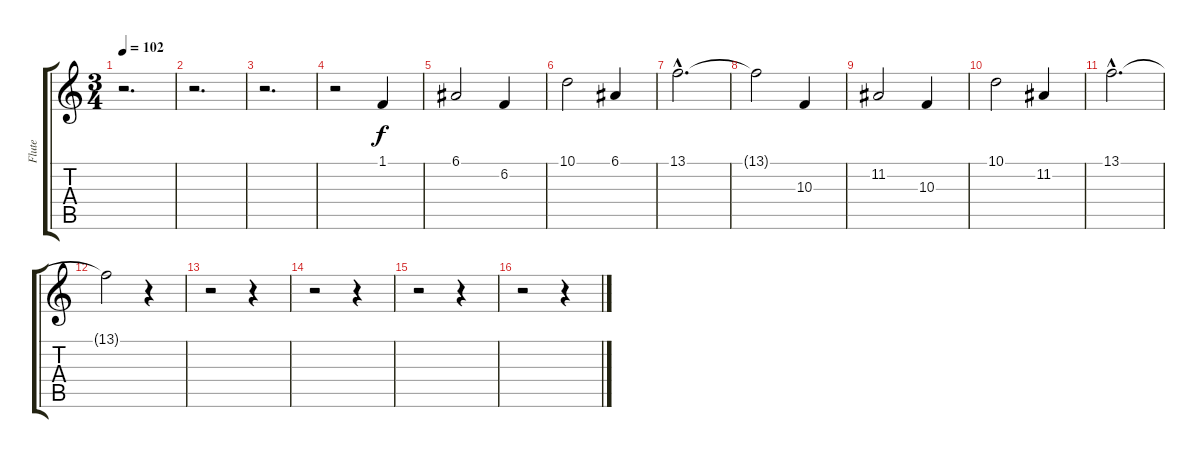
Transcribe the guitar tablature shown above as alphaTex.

\track ("Flute" "Flute") {instrument flute}
\staff {score tabs}
\tuning (E4 B3 G3 D3 A2 E2) {hide}
\ts (3 4)
\tempo 102
\clef g2
\ks c
r.2{d dy f} |
r.2{d} |
r.2{d} |
r.2 1.1.4 |
6.1.2 6.2.4 |
10.1.2 6.1.4 |
13.1{hac}.2{d} |
13.1{t}.2 10.3.4 |
11.2.2 10.3.4 |
10.1.2 11.2.4 |
13.1{hac}.2{d} |
13.1{t}.2 r.4 |
r.2 r.4 |
r.2 r.4 |
r.2 r.4 |
r.2 r.4
